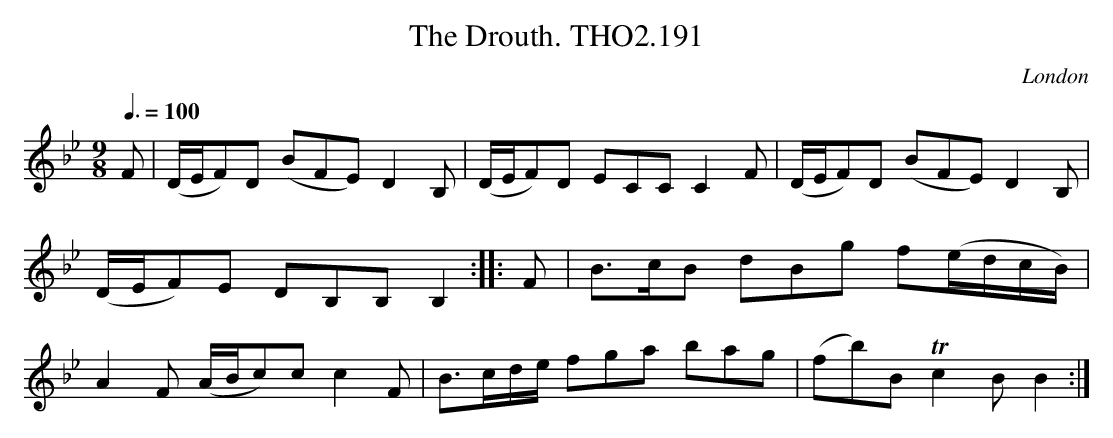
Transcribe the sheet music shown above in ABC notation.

X:1
T:Drouth. THO2.191, The
O:London
M:9/8
L:1/8
Q:3/8=100
K:Bb
F|(D/E/F)D (BFE) D2B,|(D/E/F)D ECC C2F|(D/E/F)D (BFE) D2B,|
(D/E/F)E DB,B, B,2::F|B>cB dBg f(e/d/c/B/)|
A2F (A/B/c)c c2F|B>cd/e/ fga bag|(fb)B Tc2B B2:|
